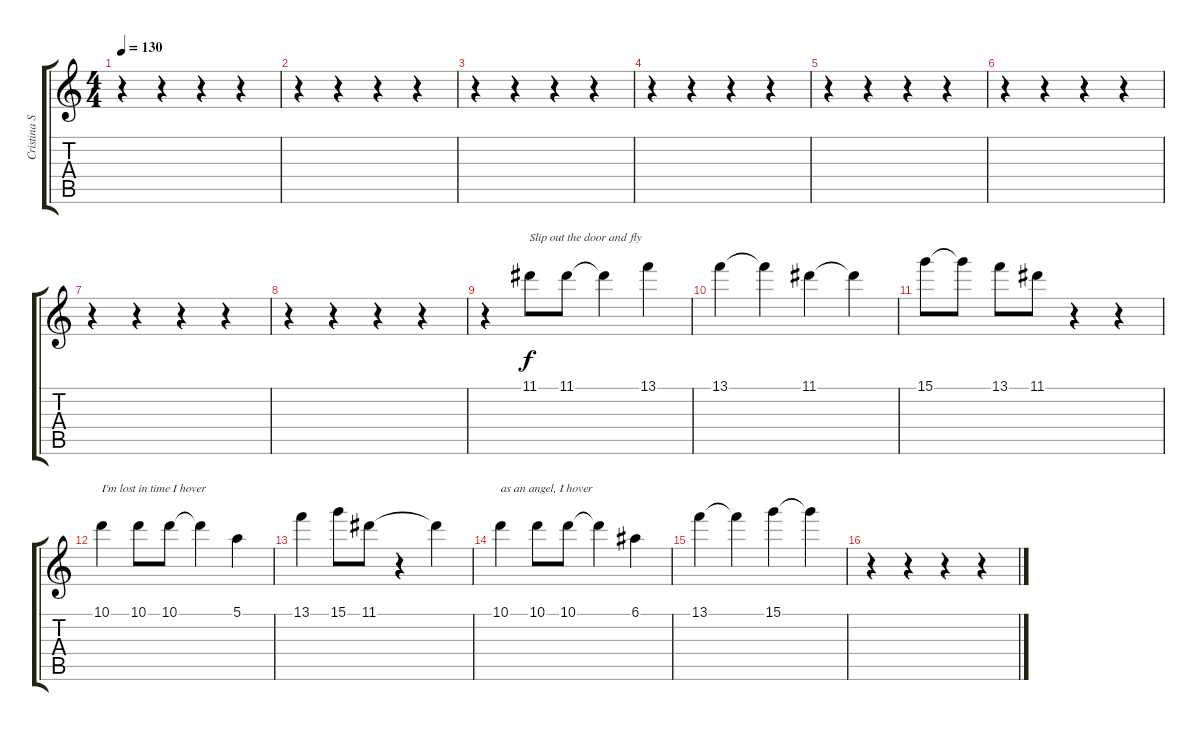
\track ("Cristina Scabbia" "Cristina S") {instrument overdrivenguitar}
\staff {score tabs}
\tuning (E4 B3 G3 D3 A2 E2) {hide}
\ts (4 4)
\tempo 130
\clef g2
\ks c
r.4{dy f} r.4 r.4 r.4 |
r.4 r.4 r.4 r.4 |
r.4 r.4 r.4 r.4 |
r.4 r.4 r.4 r.4 |
r.4 r.4 r.4 r.4 |
r.4 r.4 r.4 r.4 |
r.4 r.4 r.4 r.4 |
r.4 r.4 r.4 r.4 |
r.4 11.1.8{txt "Slip out the door and fly"} 11.1.8 11.1{t}.4 13.1.4 |
13.1.4 13.1{t}.4 11.1.4 11.1{t}.4 |
15.1.8 15.1{t}.8 13.1.8 11.1.8 r.4 r.4 |
10.1.4{txt "I'm lost in time I hover"} 10.1.8 10.1.8 10.1{t}.4 5.1.4 |
13.1.4 15.1.8 11.1.8 r.4 11.1{t}.4 |
10.1.4{txt "as an angel, I hover"} 10.1.8 10.1.8 10.1{t}.4 6.1.4 |
13.1.4 13.1{t}.4 15.1.4 15.1{t}.4 |
r.4 r.4 r.4 r.4
